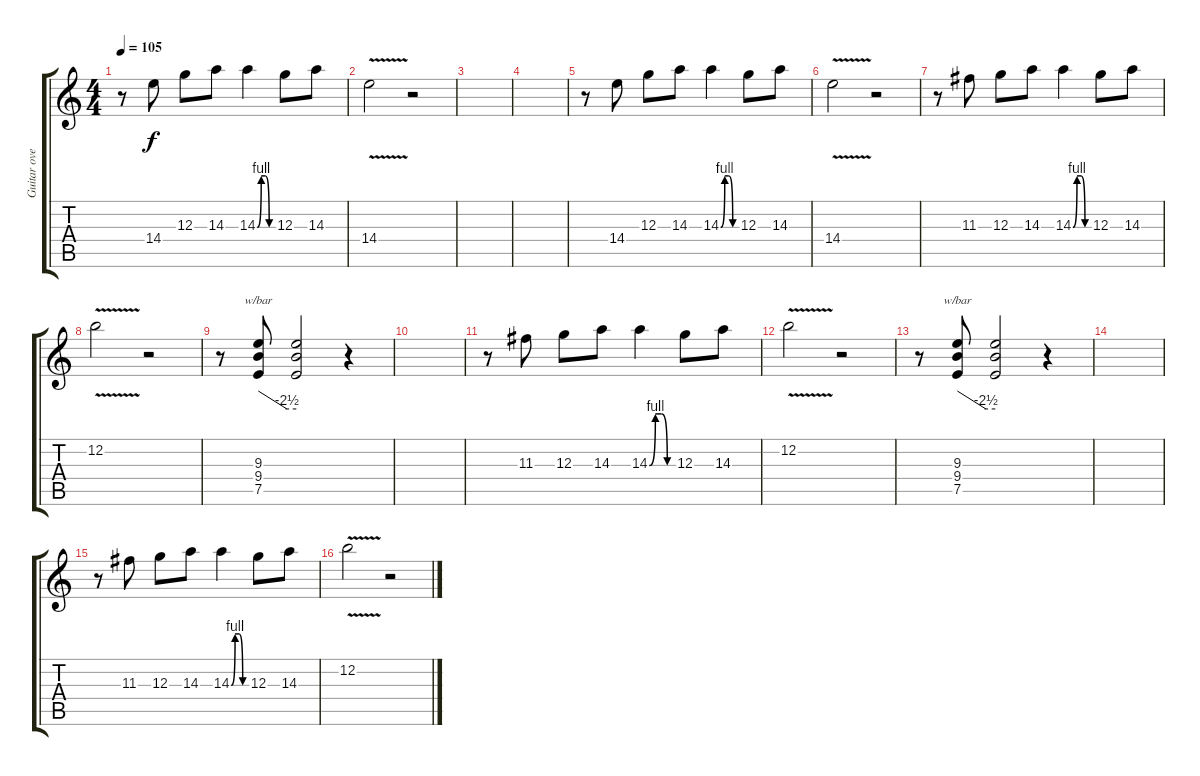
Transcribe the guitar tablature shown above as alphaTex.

\track ("Guitar overdr" "Guitar ove") {instrument overdrivenguitar}
\staff {score tabs}
\tuning (E4 B3 G3 D3 A2 E2) {hide}
\ts (4 4)
\tempo 105
\clef g2
\ks c
r.8{dy f volume 9} 14.4.8 12.3.8 14.3.8 14.3{be (custom 0 0 15 4 30 4 45 0 60 0)}.4 12.3.8 14.3.8 |
14.4{v}.2 r.2 |
|
|
r.8 14.4.8 12.3.8 14.3.8 14.3{be (custom 0 0 15 4 30 4 45 0 60 0)}.4 12.3.8 14.3.8 |
14.4{v}.2 r.2{volume 13} |
r.8 11.3.8 12.3.8 14.3.8 14.3{be (custom 0 0 15 4 30 4 45 0 60 0)}.4 12.3.8 14.3.8 |
12.2{v}.2 r.2 |
r.8 (9.3 9.4 7.5).8{tbe (custom default 0 0 45 -10 60 -10)} (9.3{t} 9.4{t} 7.5{t}).2 r.4 |
|
r.8 11.3.8 12.3.8 14.3.8 14.3{be (custom 0 0 15 4 30 4 45 0 60 0)}.4 12.3.8 14.3.8 |
12.2{v}.2 r.2 |
r.8 (9.3 9.4 7.5).8{tbe (custom default 0 0 45 -10 60 -10)} (9.3{t} 9.4{t} 7.5{t}).2 r.4 |
|
r.8 11.3.8 12.3.8 14.3.8 14.3{be (custom 0 0 15 4 30 4 45 0 60 0)}.4 12.3.8 14.3.8 |
12.2{v}.2 r.2
